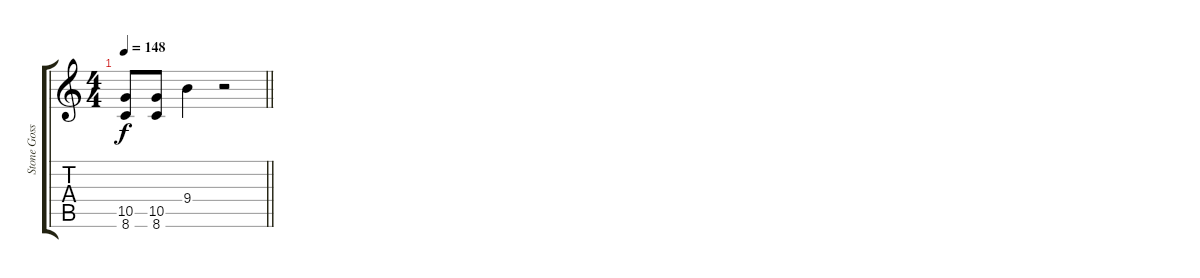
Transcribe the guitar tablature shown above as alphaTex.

\track ("Stone Gossard" "Stone Goss") {instrument overdrivenguitar}
\staff {score tabs}
\tuning (E4 B3 G3 D3 A2 E2) {hide}
\ts (4 4)
\tempo 148
\clef g2
\barLineRight lightlight
\ks c
(10.5 8.6).8{dy f} (10.5 8.6).8 9.4.4 r.2
